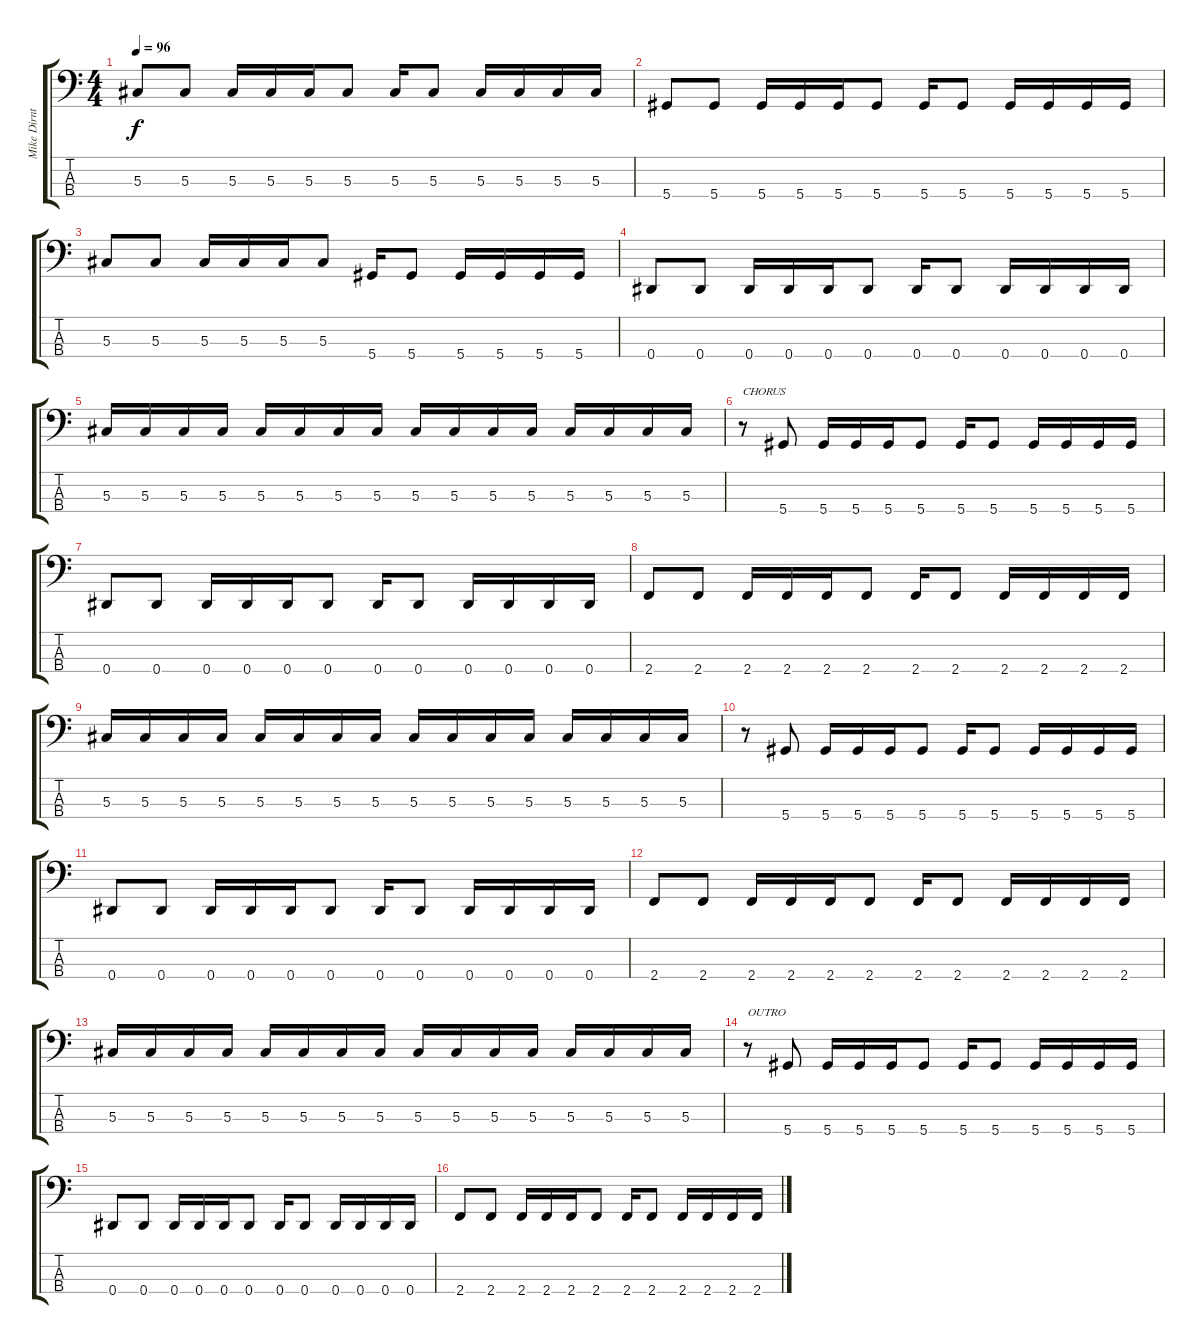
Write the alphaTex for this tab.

\track ("Mike Dirnt (Bass)" "Mike Dirnt") {instrument electricbasspick}
\staff {score tabs}
\tuning (Gb2 Db2 Ab1 Eb1) {hide}
\ts (4 4)
\tempo 96
\clef f4
\ks c
5.3.8{dy f} 5.3.8 5.3.16 5.3.16 5.3.16 5.3.8 5.3.16 5.3.8 5.3.16 5.3.16 5.3.16 5.3.16 |
5.4.8 5.4.8 5.4.16 5.4.16 5.4.16 5.4.8 5.4.16 5.4.8 5.4.16 5.4.16 5.4.16 5.4.16 |
5.3.8 5.3.8 5.3.16 5.3.16 5.3.16 5.3.8 5.4.16 5.4.8 5.4.16 5.4.16 5.4.16 5.4.16 |
0.4.8 0.4.8 0.4.16 0.4.16 0.4.16 0.4.8 0.4.16 0.4.8 0.4.16 0.4.16 0.4.16 0.4.16 |
5.3.16 5.3.16 5.3.16 5.3.16 5.3.16 5.3.16 5.3.16 5.3.16 5.3.16 5.3.16 5.3.16 5.3.16 5.3.16 5.3.16 5.3.16 5.3.16 |
r.8{txt "CHORUS"} 5.4.8 5.4.16 5.4.16 5.4.16 5.4.8 5.4.16 5.4.8 5.4.16 5.4.16 5.4.16 5.4.16 |
0.4.8 0.4.8 0.4.16 0.4.16 0.4.16 0.4.8 0.4.16 0.4.8 0.4.16 0.4.16 0.4.16 0.4.16 |
2.4.8 2.4.8 2.4.16 2.4.16 2.4.16 2.4.8 2.4.16 2.4.8 2.4.16 2.4.16 2.4.16 2.4.16 |
5.3.16 5.3.16 5.3.16 5.3.16 5.3.16 5.3.16 5.3.16 5.3.16 5.3.16 5.3.16 5.3.16 5.3.16 5.3.16 5.3.16 5.3.16 5.3.16 |
r.8 5.4.8 5.4.16 5.4.16 5.4.16 5.4.8 5.4.16 5.4.8 5.4.16 5.4.16 5.4.16 5.4.16 |
0.4.8 0.4.8 0.4.16 0.4.16 0.4.16 0.4.8 0.4.16 0.4.8 0.4.16 0.4.16 0.4.16 0.4.16 |
2.4.8 2.4.8 2.4.16 2.4.16 2.4.16 2.4.8 2.4.16 2.4.8 2.4.16 2.4.16 2.4.16 2.4.16 |
5.3.16 5.3.16 5.3.16 5.3.16 5.3.16 5.3.16 5.3.16 5.3.16 5.3.16 5.3.16 5.3.16 5.3.16 5.3.16 5.3.16 5.3.16 5.3.16 |
r.8{txt "OUTRO"} 5.4.8 5.4.16 5.4.16 5.4.16 5.4.8 5.4.16 5.4.8 5.4.16 5.4.16 5.4.16 5.4.16 |
0.4.8 0.4.8 0.4.16 0.4.16 0.4.16 0.4.8 0.4.16 0.4.8 0.4.16 0.4.16 0.4.16 0.4.16 |
2.4.8 2.4.8 2.4.16 2.4.16 2.4.16 2.4.8 2.4.16 2.4.8 2.4.16 2.4.16 2.4.16 2.4.16
